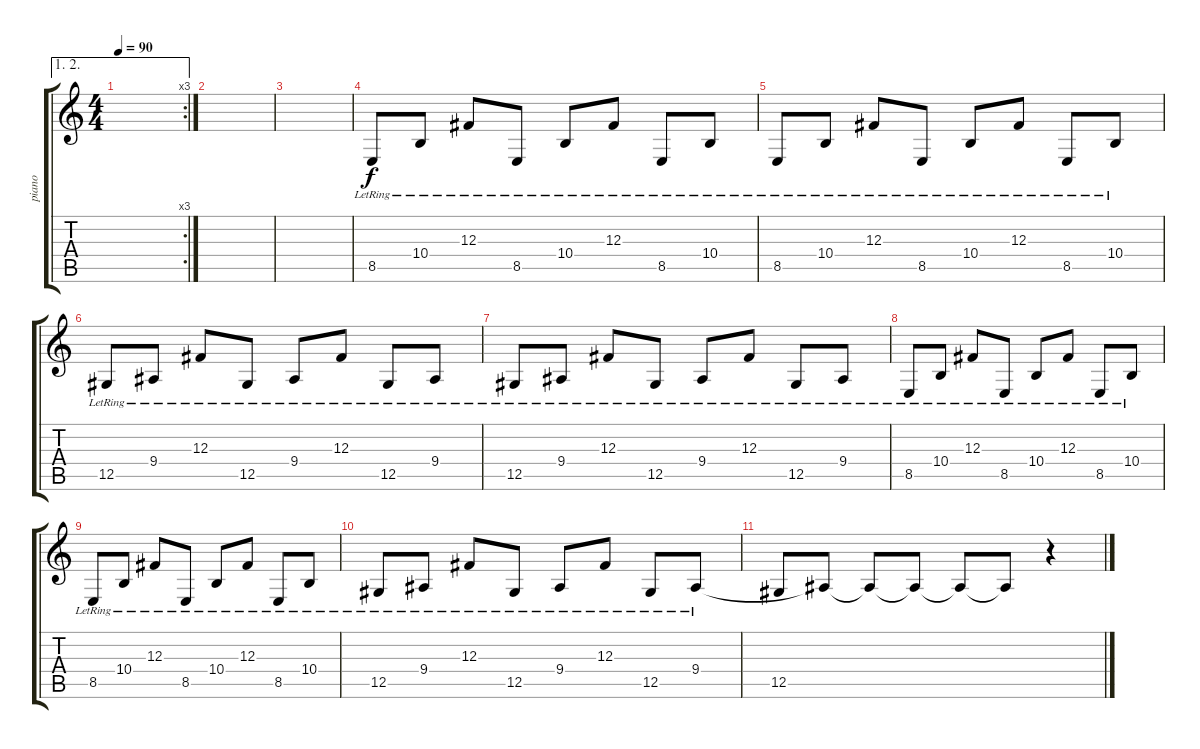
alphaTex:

\track ("piano" "piano") {instrument acousticgrandpiano}
\staff {score tabs}
\tuning (Eb4 Bb3 Gb3 Db3 Ab2 Db2) {hide}
\ae (1 2)
\rc 3
\ts (4 4)
\tempo 90
\clef g2
\ks c
|
|
|
8.5{lr}.8{volume 13 instrument electricguitarjazz} 10.4{lr}.8 12.3{lr}.8 8.5{lr}.8 10.4{lr}.8 12.3{lr}.8 8.5{lr}.8 10.4{lr}.8 |
8.5{lr}.8{volume 13 instrument electricguitarjazz} 10.4{lr}.8 12.3{lr}.8 8.5{lr}.8 10.4{lr}.8 12.3{lr}.8 8.5{lr}.8 10.4{lr}.8 |
12.5{lr}.8{instrument electricguitarjazz} 9.4{lr}.8 12.3{lr}.8 12.5{lr}.8 9.4{lr}.8 12.3{lr}.8 12.5{lr}.8 9.4{lr}.8 |
12.5{lr}.8{instrument electricguitarjazz} 9.4{lr}.8 12.3{lr}.8 12.5{lr}.8 9.4{lr}.8 12.3{lr}.8 12.5{lr}.8 9.4{lr}.8 |
8.5{lr}.8{volume 13 instrument electricguitarjazz} 10.4{lr}.8 12.3{lr}.8 8.5{lr}.8 10.4{lr}.8 12.3{lr}.8 8.5{lr}.8 10.4{lr}.8 |
8.5{lr}.8{volume 13 instrument electricguitarjazz} 10.4{lr}.8 12.3{lr}.8 8.5{lr}.8 10.4{lr}.8 12.3{lr}.8 8.5{lr}.8 10.4{lr}.8 |
12.5{lr}.8{instrument electricguitarjazz} 9.4{lr}.8 12.3{lr}.8 12.5{lr}.8 9.4{lr}.8 12.3{lr}.8 12.5{lr}.8 9.4{lr}.8 |
12.5.8 9.4{t}.8 9.4{t}.8 9.4{t}.8 9.4{t}.8 9.4{t}.8 r.4{instrument acousticguitarsteel}
